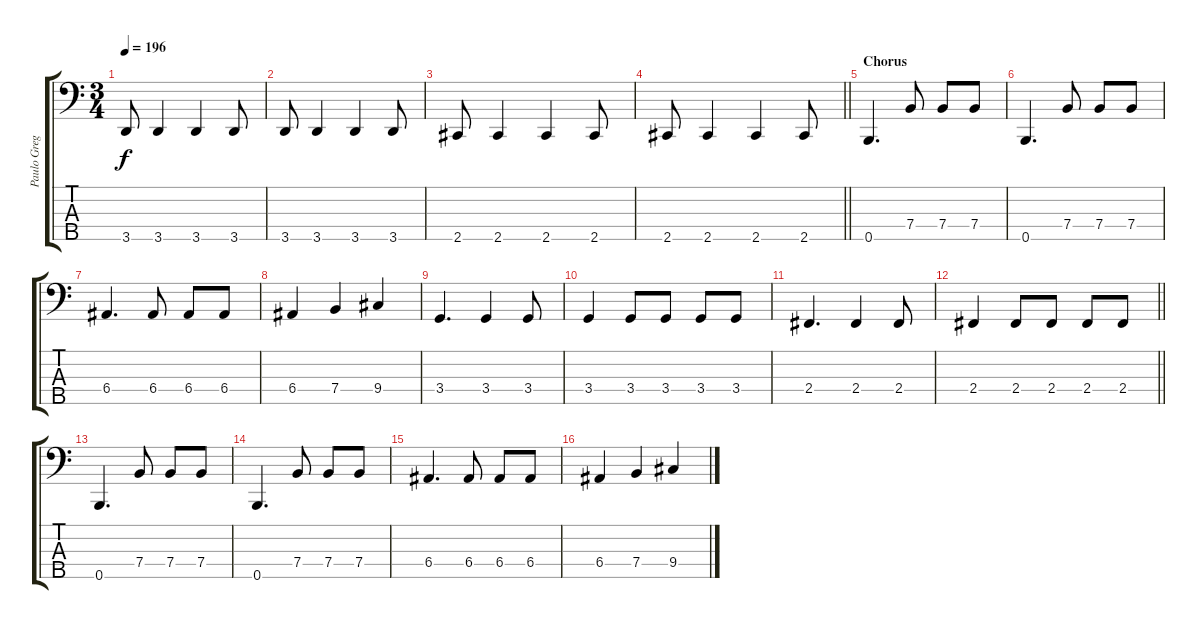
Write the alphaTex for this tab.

\track ("Paulo Gregoletto" "Paulo Greg") {instrument electricbassfinger}
\staff {score tabs}
\tuning (G2 D2 A1 E1 B0) {hide}
\ts (3 4)
\tempo 196
\clef f4
\ks c
3.5.8{dy f} 3.5.4 3.5.4 3.5.8 |
3.5.8 3.5.4 3.5.4 3.5.8 |
2.5.8 2.5.4 2.5.4 2.5.8 |
\barLineRight lightlight
2.5.8 2.5.4 2.5.4 2.5.8 |
\section ("" "Chorus")
0.5.4{d} 7.4.8 7.4.8 7.4.8 |
0.5.4{d} 7.4.8 7.4.8 7.4.8 |
6.4.4{d} 6.4.8 6.4.8 6.4.8 |
6.4.4 7.4.4 9.4.4 |
3.4.4{d} 3.4.4 3.4.8 |
3.4.4 3.4.8 3.4.8 3.4.8 3.4.8 |
2.4.4{d} 2.4.4 2.4.8 |
\barLineRight lightlight
2.4.4 2.4.8 2.4.8 2.4.8 2.4.8 |
0.5.4{d} 7.4.8 7.4.8 7.4.8 |
0.5.4{d} 7.4.8 7.4.8 7.4.8 |
6.4.4{d} 6.4.8 6.4.8 6.4.8 |
6.4.4 7.4.4 9.4.4
